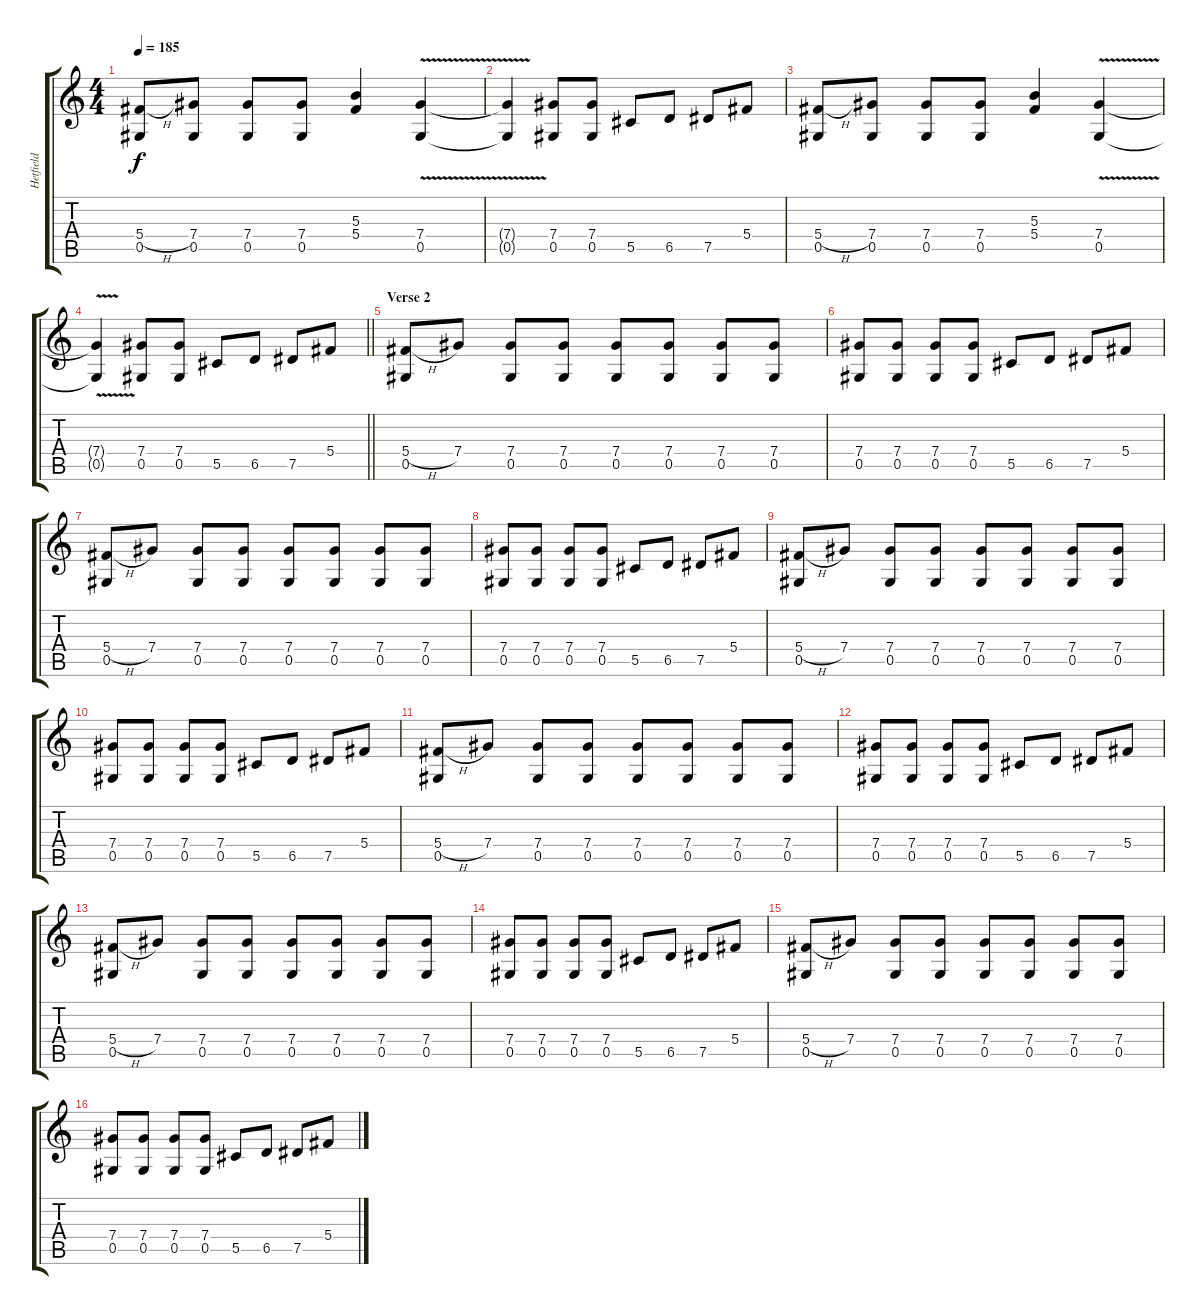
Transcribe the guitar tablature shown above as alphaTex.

\track ("Hetfield" "Hetfield") {instrument distortionguitar}
\staff {score tabs}
\tuning (Eb4 Bb3 Gb3 Db3 Ab2 Eb2) {hide}
\ts (4 4)
\tempo 185
\clef g2
\ks c
(5.4{h} 0.5).8{dy f} (7.4 0.5).8 (7.4 0.5).8 (7.4 0.5).8 (5.3 5.4).4 (7.4{v} 0.5{v}).4 |
(7.4{t} 0.5{t}).4 (7.4 0.5).8 (7.4 0.5).8 5.5.8 6.5.8 7.5.8 5.4.8 |
(5.4{h} 0.5).8 (7.4 0.5).8 (7.4 0.5).8 (7.4 0.5).8 (5.3 5.4).4 (7.4{v} 0.5{v}).4 |
\barLineRight lightlight
(7.4{t} 0.5{t}).4 (7.4 0.5).8 (7.4 0.5).8 5.5.8 6.5.8 7.5.8 5.4.8 |
\section ("" "Verse 2")
(5.4{h} 0.5).8 7.4.8 (7.4 0.5).8 (7.4 0.5).8 (7.4 0.5).8 (7.4 0.5).8 (7.4 0.5).8 (7.4 0.5).8 |
(7.4 0.5).8 (7.4 0.5).8 (7.4 0.5).8 (7.4 0.5).8 5.5.8 6.5.8 7.5.8 5.4.8 |
(5.4{h} 0.5).8 7.4.8 (7.4 0.5).8 (7.4 0.5).8 (7.4 0.5).8 (7.4 0.5).8 (7.4 0.5).8 (7.4 0.5).8 |
(7.4 0.5).8 (7.4 0.5).8 (7.4 0.5).8 (7.4 0.5).8 5.5.8 6.5.8 7.5.8 5.4.8 |
(5.4{h} 0.5).8 7.4.8 (7.4 0.5).8 (7.4 0.5).8 (7.4 0.5).8 (7.4 0.5).8 (7.4 0.5).8 (7.4 0.5).8 |
(7.4 0.5).8 (7.4 0.5).8 (7.4 0.5).8 (7.4 0.5).8 5.5.8 6.5.8 7.5.8 5.4.8 |
(5.4{h} 0.5).8 7.4.8 (7.4 0.5).8 (7.4 0.5).8 (7.4 0.5).8 (7.4 0.5).8 (7.4 0.5).8 (7.4 0.5).8 |
(7.4 0.5).8 (7.4 0.5).8 (7.4 0.5).8 (7.4 0.5).8 5.5.8 6.5.8 7.5.8 5.4.8 |
(5.4{h} 0.5).8 7.4.8 (7.4 0.5).8 (7.4 0.5).8 (7.4 0.5).8 (7.4 0.5).8 (7.4 0.5).8 (7.4 0.5).8 |
(7.4 0.5).8 (7.4 0.5).8 (7.4 0.5).8 (7.4 0.5).8 5.5.8 6.5.8 7.5.8 5.4.8 |
(5.4{h} 0.5).8 7.4.8 (7.4 0.5).8 (7.4 0.5).8 (7.4 0.5).8 (7.4 0.5).8 (7.4 0.5).8 (7.4 0.5).8 |
(7.4 0.5).8 (7.4 0.5).8 (7.4 0.5).8 (7.4 0.5).8 5.5.8 6.5.8 7.5.8 5.4.8
